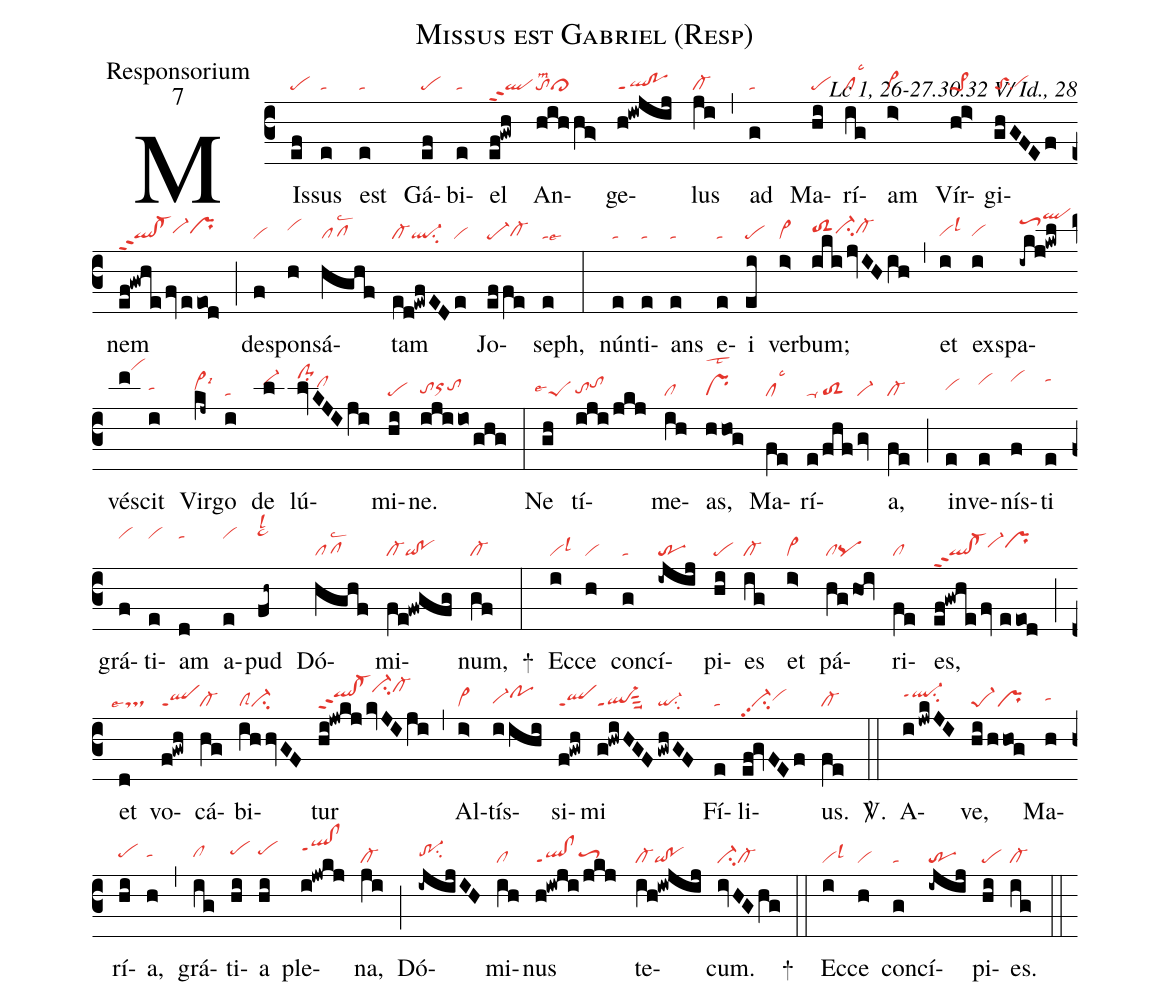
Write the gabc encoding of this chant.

name:Missus est Gabriel (Resp);
office-part:Responsorium;
mode:7;
commentary:Lc 1, 26-27.30.32 V/ Id., 28;
nabc-lines:1;
%%
(c3)
MIs(ef|pe)sus(e|ta) est(e|ta) Gá(ef|pe)bi(e|ta)el(ef!gwh|qlppt2) An(hihhg>|tolsm2cl>)ge(h!iwjij|ql!poppt1)lus(ji|cl-) (,)
ad(g|ta) Ma(hi|pe)rí(ig|cllsc3)am(i>|vi>) Vír(hi>|pe>1)gi(ghGFEf|toSsu2vihg)nem(ef!gwhe/fveeod|ql!cl-ppt2vi-hhprhh) (;)
de(f|vi)spon(h|vihi)sá(hghf|pflsc2)tam(ed!ewfEDe|cl-ql-su2vi) Jo(effe|pe-cl-hg)seph,(e|talse6) (:)
nún(e|ta)ti(e|ta)ans(e|ta) e(e|ta)i(ei|pe) ver(i>|vi>)bum;(iki/jvIHih|toS2hhci-hhcl-hh) (,)
et(i|vihglsl3) ex(i|vihg)spa(-ikj!kwl|toS3hkqlhm)vé(m|///vihp)scit(i|tahh)
Vir(kj~|vi>hhlsi6)go(i|ta) de(l|vi-hj) lú(lvKJIji|clS-hlsu2clhi)mi(hi|pe)ne.(ijiio/ghg|tohgorhhtohh) (:)
Ne(gh|``peSlse4) tí(iji/jkj|tohgtohi)me(ih|cl)as,(hhog|prlst2) Ma(fe|cllsc3)rí(e/|ta-|fhf/|toS2|gv|vi-)a,(fe|cl-) (;)
in(e|vihh)ve(e|vihj)nís(f|vihk)ti(e|tahk) grá(f|vihl)ti(e|vihl)am(d|tahl) a(e|vihl)pud(fh~|ta>hmlsl2) Dó(hghf|pflsc2)mi(fe!fwgfg|cl-qi!po)num,(gf|cl-) +(:)
Ec(i|vilsl3)ce(h|vi) con(g|ta)cí(-ijij|tr)pi(hi|pe)es(ig|cl-) et(i>|vi>) pá(hghoi|clpq)ri(fe|cl)es,(ef!gwhe/fv//eeod|ql!cl-ppt2vi-hiprhi) (;)
et(d|``tslse4) vo(f!gwh|qlppt1)cá(hg|cl-)bi(ihhvGF|clSci-)tur(hi!jwkj/kvJIji|qlhi!cl-hippt2ci-hkcl-hk) (,)
Al(i>|vi>)tís(iihi|vi-hgpohi)si(f!gwh|qlppt1)mi(g!hwiHGF/|ql-ppt1sut2suu1|gwhGF|qi-su2) Fí(e|ta)li(ef!gvFEf|vi-pp2su2vihh)us.(fe|cl-) <sp>V/</sp>.(::)
A(ijwkJI|ql-hippt1su2)ve,(hi/hhog|pe-1pr) Ma(h|tahh)rí(hi|pehh)a,(h|tahh) (,)
grá(ig|clhh)ti(hi|pehi)a(hi|pehi) ple(i!jwkj|qlhj!clhjppt1)na,(ji|cl-) (;)
Dó(-ijijIH|tr-1hhsu2)mi(ih|cl)nus(h!iwji/jkj|ql!clppt1toS3hh) te(ih!iwjij|cl-qi!po)cum.(ivHGhg|ci-cl-) +(::)
Ec(i|vilsl3)ce(h|vi) con(g|ta)cí(-ijij|tr)pi(hi|pe)es.(ig|cl-)  (::)
